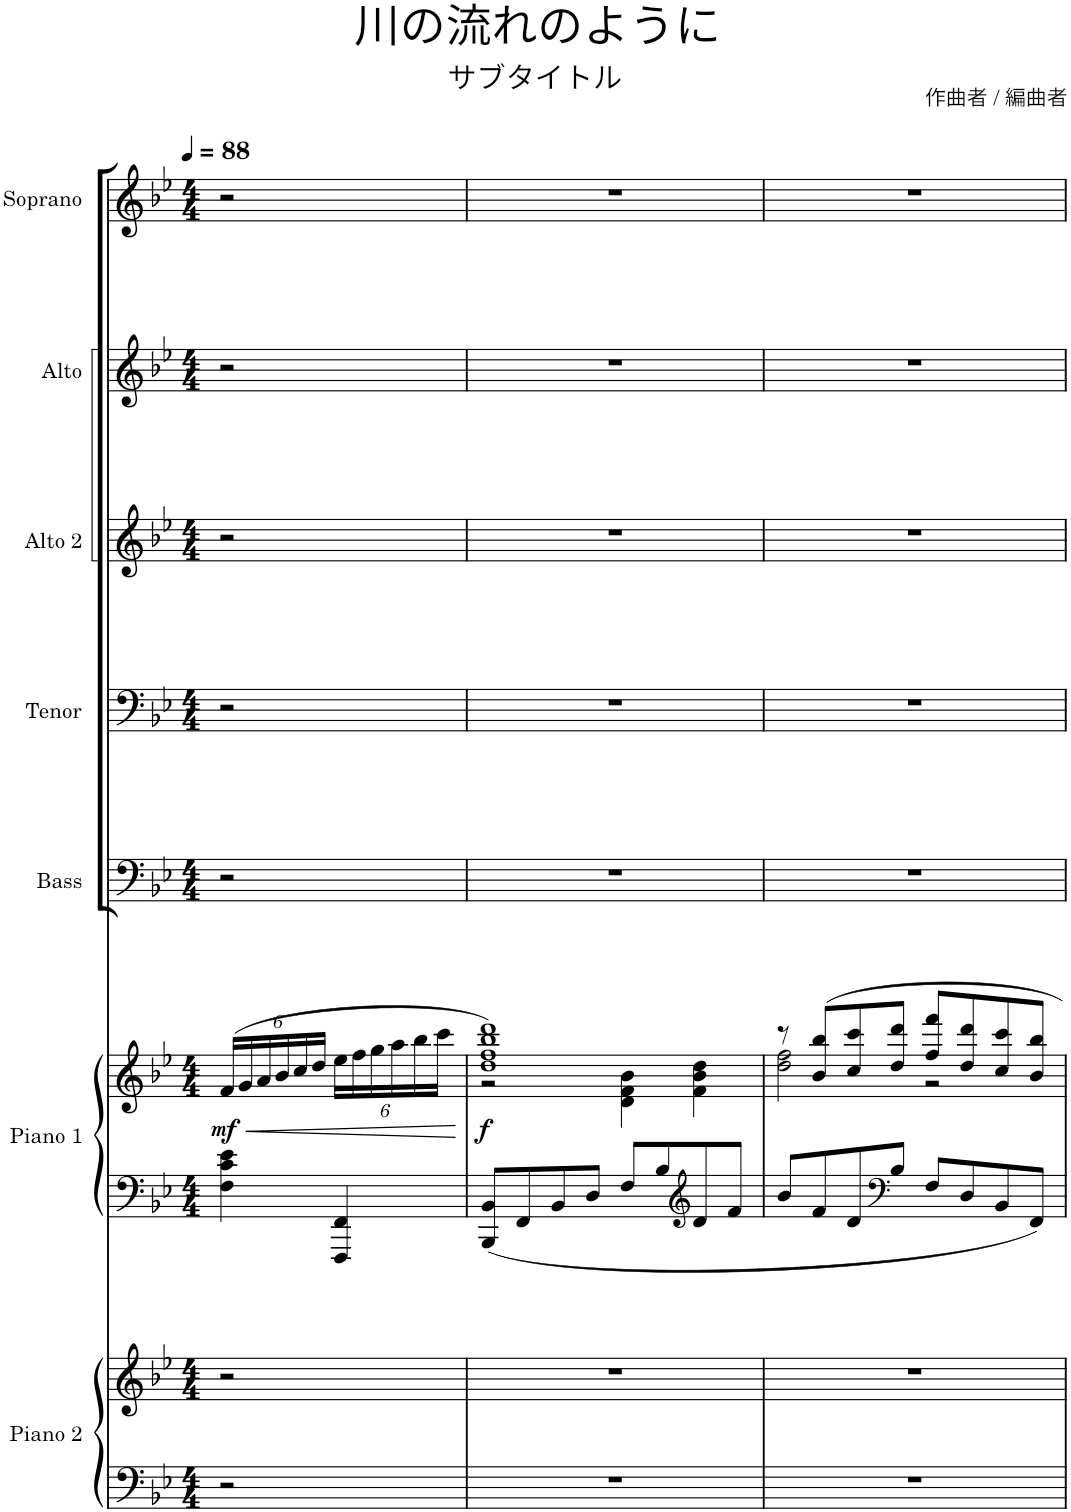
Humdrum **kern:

**kern	**kern	**kern	**kern	**dynam	**kern	**kern	**kern	**kern	**kern
*part7	*part7	*part6	*part6	*part6	*part5	*part4	*part3	*part2	*part1
*staff9	*staff8	*staff7	*staff6	*staff6/7	*staff5	*staff4	*staff3	*staff2	*staff1
*I"Piano 2	*	*I"Piano 1	*	*	*I"Bass	*I"Tenor	*I"Alto 2	*I"Alto	*I"Soprano
*I'Pno. 2	*	*I'Pno. 1	*	*	*I'B.	*I'T.	*I'A. 2	*I'A.	*I'S.
*clefF4	*clefG2	*clefF4	*clefG2	*	*clefF4	*clefF4	*clefG2	*clefG2	*clefG2
*k[b-e-]	*k[b-e-]	*k[b-e-]	*k[b-e-]	*	*k[b-e-]	*k[b-e-]	*k[b-e-]	*k[b-e-]	*k[b-e-]
*M4/4	*M4/4	*M4/4	*M4/4	*	*M4/4	*M4/4	*M4/4	*M4/4	*M4/4
*MM88	*MM88	*MM88	*MM88	*	*MM88	*MM88	*MM88	*MM88	*MM88
*	*	*	*Xbrackettup	*	*	*	*	*	*
=	=	=	=	=	=	=	=	=	=
!	!	!	!	!LO:DY:b	!	!	!	!	!
2r	2r	4F\ 4c\ 4e-\	(24f/LL	mf	2r	2r	2r	2r	2r
.	.	.	24g/	.	.	.	.	.	.
.	.	.	24a/	.	.	.	.	.	.
.	.	.	24b-/	.	.	.	.	.	.
.	.	.	24cc/	.	.	.	.	.	.
.	.	.	24dd/JJ	.	.	.	.	.	.
.	.	4FFF/ 4FF/	24ee-\LL	.	.	.	.	.	.
.	.	.	24ff\	.	.	.	.	.	.
.	.	.	24gg\	.	.	.	.	.	.
.	.	.	24aa\	.	.	.	.	.	.
.	.	.	24bb-\	.	.	.	.	.	.
.	.	.	24ccc\JJ	.	.	.	.	.	.
=1	=1	=1	=1	=1	=1	=1	=1	=1	=1
*	*	*	*^	*	*	*	*	*	*
!	!	!	!	!	!LO:DY:b	!	!	!	!	!
1r	1r	8BBB-/ 8BB-/L	1dd 1ff 1bb- 1ddd)	2r	f	1r	1r	1r	1r	1r
.	.	8FF/	.	.	.	.	.	.	.	.
.	.	8BB-/	.	.	.	.	.	.	.	.
.	.	8D/J	.	.	.	.	.	.	.	.
.	.	8F/L	.	4d\ 4f\ 4b-\	.	.	.	.	.	.
.	.	8B-/	.	.	.	.	.	.	.	.
*	*	*clefG2	*	*	*	*	*	*	*	*
.	.	8d/	.	4f\ 4b-\ 4dd\	.	.	.	.	.	.
.	.	8f/J	.	.	.	.	.	.	.	.
=2	=2	=2	=2	=2	=2	=2	=2	=2	=2	=2
1r	1r	8b-/L	8r	2dd\ 2ff\	.	1r	1r	1r	1r	1r
.	.	8f/	8b-/ 8bb-/L	.	.	.	.	.	.	.
.	.	8d/	8cc/ 8ccc/	.	.	.	.	.	.	.
*	*	*clefF4	*	*	*	*	*	*	*	*
.	.	8B-/J	8dd/ 8ddd/J	.	.	.	.	.	.	.
.	.	8F/L	8ff/ 8fff/L	2r	.	.	.	.	.	.
.	.	8D/	8dd/ 8ddd/	.	.	.	.	.	.	.
.	.	8BB-/	8cc/ 8ccc/	.	.	.	.	.	.	.
.	.	8FF/J	8b-/ 8bb-/J	.	.	.	.	.	.	.
*	*	*	*v	*v	*	*	*	*	*	*
=	=	=	=	=	=	=	=	=	=
*-	*-	*-	*-	*-	*-	*-	*-	*-	*-
